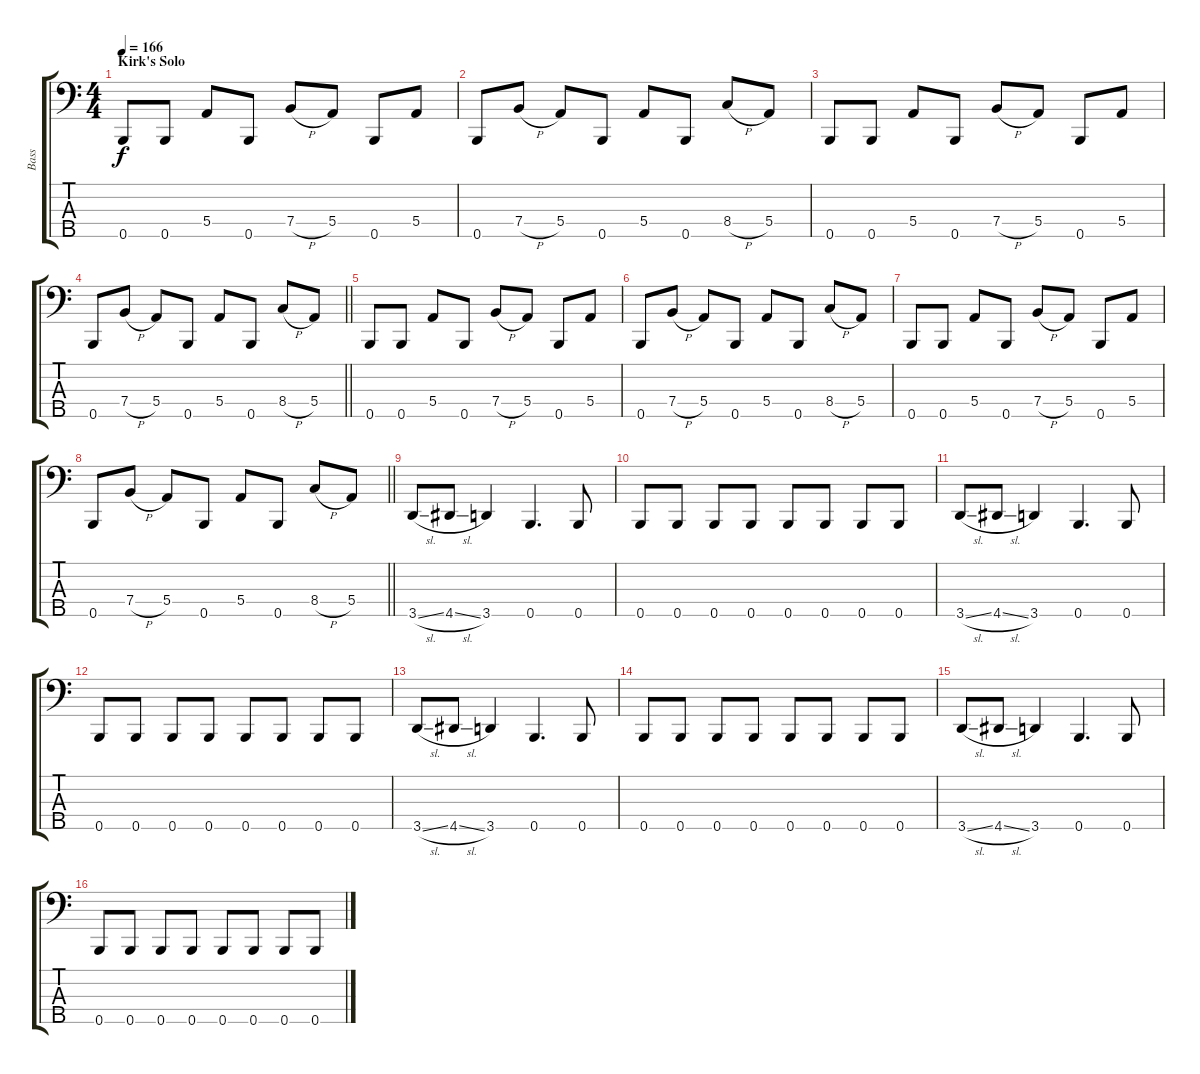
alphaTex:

\track ("Bass" "Bass") {instrument electricbassfinger}
\staff {score tabs}
\tuning (G2 D2 A1 E1 B0) {hide}
\ts (4 4)
\section ("" "Kirk's Solo")
\tempo 166
\clef f4
\ks c
0.5.8{dy f} 0.5.8 5.4.8 0.5.8 7.4{h}.8 5.4.8 0.5.8 5.4.8 |
0.5.8 7.4{h}.8 5.4.8 0.5.8 5.4.8 0.5.8 8.4{h}.8 5.4.8 |
0.5.8 0.5.8 5.4.8 0.5.8 7.4{h}.8 5.4.8 0.5.8 5.4.8 |
\barLineRight lightlight
0.5.8 7.4{h}.8 5.4.8 0.5.8 5.4.8 0.5.8 8.4{h}.8 5.4.8 |
0.5.8 0.5.8 5.4.8 0.5.8 7.4{h}.8 5.4.8 0.5.8 5.4.8 |
0.5.8 7.4{h}.8 5.4.8 0.5.8 5.4.8 0.5.8 8.4{h}.8 5.4.8 |
0.5.8 0.5.8 5.4.8 0.5.8 7.4{h}.8 5.4.8 0.5.8 5.4.8 |
\barLineRight lightlight
0.5.8 7.4{h}.8 5.4.8 0.5.8 5.4.8 0.5.8 8.4{h}.8 5.4.8 |
3.5{sl}.8 4.5{sl}.8 3.5.4 0.5.4{d} 0.5.8 |
0.5.8 0.5.8 0.5.8 0.5.8 0.5.8 0.5.8 0.5.8 0.5.8 |
3.5{sl}.8 4.5{sl}.8 3.5.4 0.5.4{d} 0.5.8 |
0.5.8 0.5.8 0.5.8 0.5.8 0.5.8 0.5.8 0.5.8 0.5.8 |
3.5{sl}.8 4.5{sl}.8 3.5.4 0.5.4{d} 0.5.8 |
0.5.8 0.5.8 0.5.8 0.5.8 0.5.8 0.5.8 0.5.8 0.5.8 |
3.5{sl}.8 4.5{sl}.8 3.5.4 0.5.4{d} 0.5.8 |
0.5.8 0.5.8 0.5.8 0.5.8 0.5.8 0.5.8 0.5.8 0.5.8
